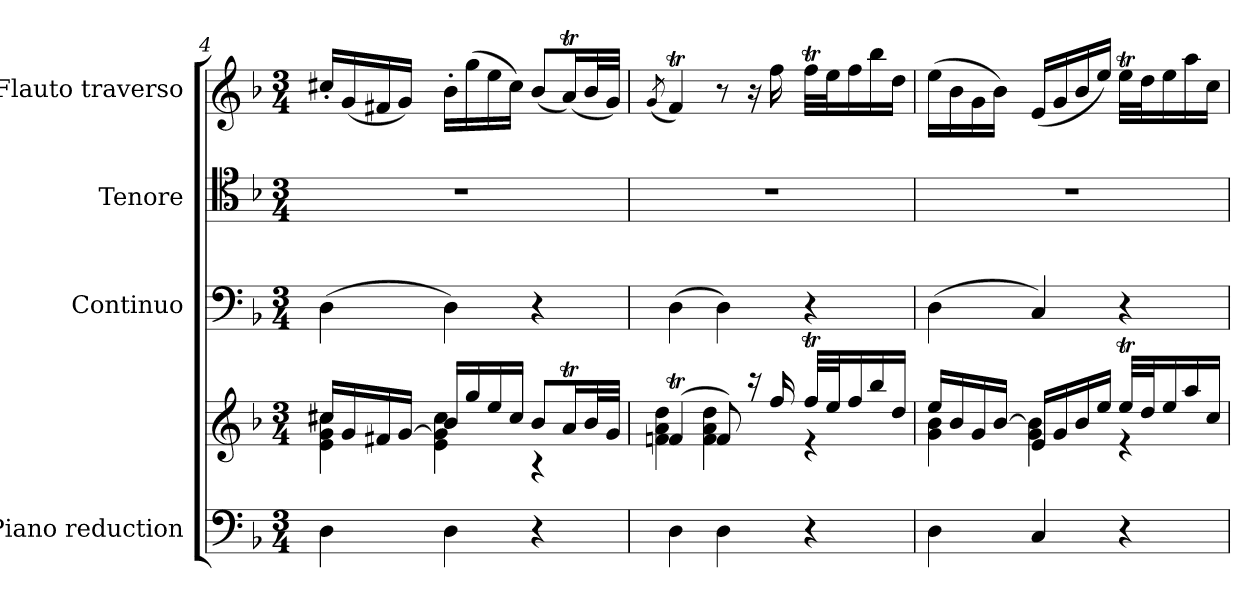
**kern	**kern	**kern	**kern	**kern
*part4	*part4	*part3	*part2	*part1
*staff5	*staff4	*staff3	*staff2	*staff1
*I"Piano reduction	*	*I"Continuo	*I"Tenore	*I"Flauto traverso
*I'Pno	*	*	*	*I'Fl
*clefF4	*clefG2	*clefF4	*clefC4	*clefG2
*k[b-]	*k[b-]	*k[b-]	*k[b-]	*k[b-]
*M3/4	*M3/4	*M3/4	*M3/4	*M3/4
=4	=4	=4	=4	=4
*	*^	*	*	*
4D\	16cc#X/LL	4e\ 4g\ 4cc#\	(>4D\	2.r	16cc#X'/LL
.	16g/	.	.	.	(<16g/
.	16f#X/	.	.	.	16f#X/
.	[16g/JJ	.	.	.	16g/JJ)
4D\	16b-/LL	4e\ 4g\] 4cc#\	4D\)	.	16b-'\LL
.	16gg/	.	.	.	(>16gg\
.	16ee/	.	.	.	16ee\
.	16cc#/JJ	.	.	.	16cc#\JJ)
4r	8b-/L	4r	4r	.	(<8b-/L
.	16at/L	.	.	.	(<16at/L)
.	32b-/L	.	.	.	32b-/L
.	32g/JJJ	.	.	.	32g/JJJ)
!!LO:LB:g=z
=5	=5	=5	=5	=5	=5
.	.	.	.	.	(<8qg/
4D\	(>4fnT/	4f\ 4a\ 4dd\	(>4D\	2.r	4fT/)
4D\	8f/)	4f\ 4a\ 4dd\	4D\)	.	8r
.	16r	.	.	.	16r
.	16ff/	.	.	.	16ff\
4r	32ffT/LLL	4r	4r	.	32ffT\LLL
.	32ee/J	.	.	.	32ee\J
.	16ff/	.	.	.	16ff\
.	16bb-/	.	.	.	16bb-\
.	16dd/JJ	.	.	.	16dd\JJ
=6	=6	=6	=6	=6	=6
4D\	16ee/LL	4g\ 4b-\	(>4D\	2.r	(>16ee\LL
.	16b-/	.	.	.	16b-\
.	16g/	.	.	.	16g\
.	[16b-/JJ	.	.	.	16b-\JJ)
4C/	16e/LL	4g\ 4b-\]	4C/)	.	(<16e/LL
.	16g/	.	.	.	16g/
.	16b-/	.	.	.	16b-/
.	16ee/JJ	.	.	.	16ee/JJ)
4r	32eet/LLL	4r	4r	.	32eet\LLL
.	32dd/J	.	.	.	32dd\J
.	16ee/	.	.	.	16ee\
.	16aa/	.	.	.	16aa\
.	16cc/JJ	.	.	.	16cc\JJ
*	*v	*v	*	*	*
=	=	=	=	=
*-	*-	*-	*-	*-
